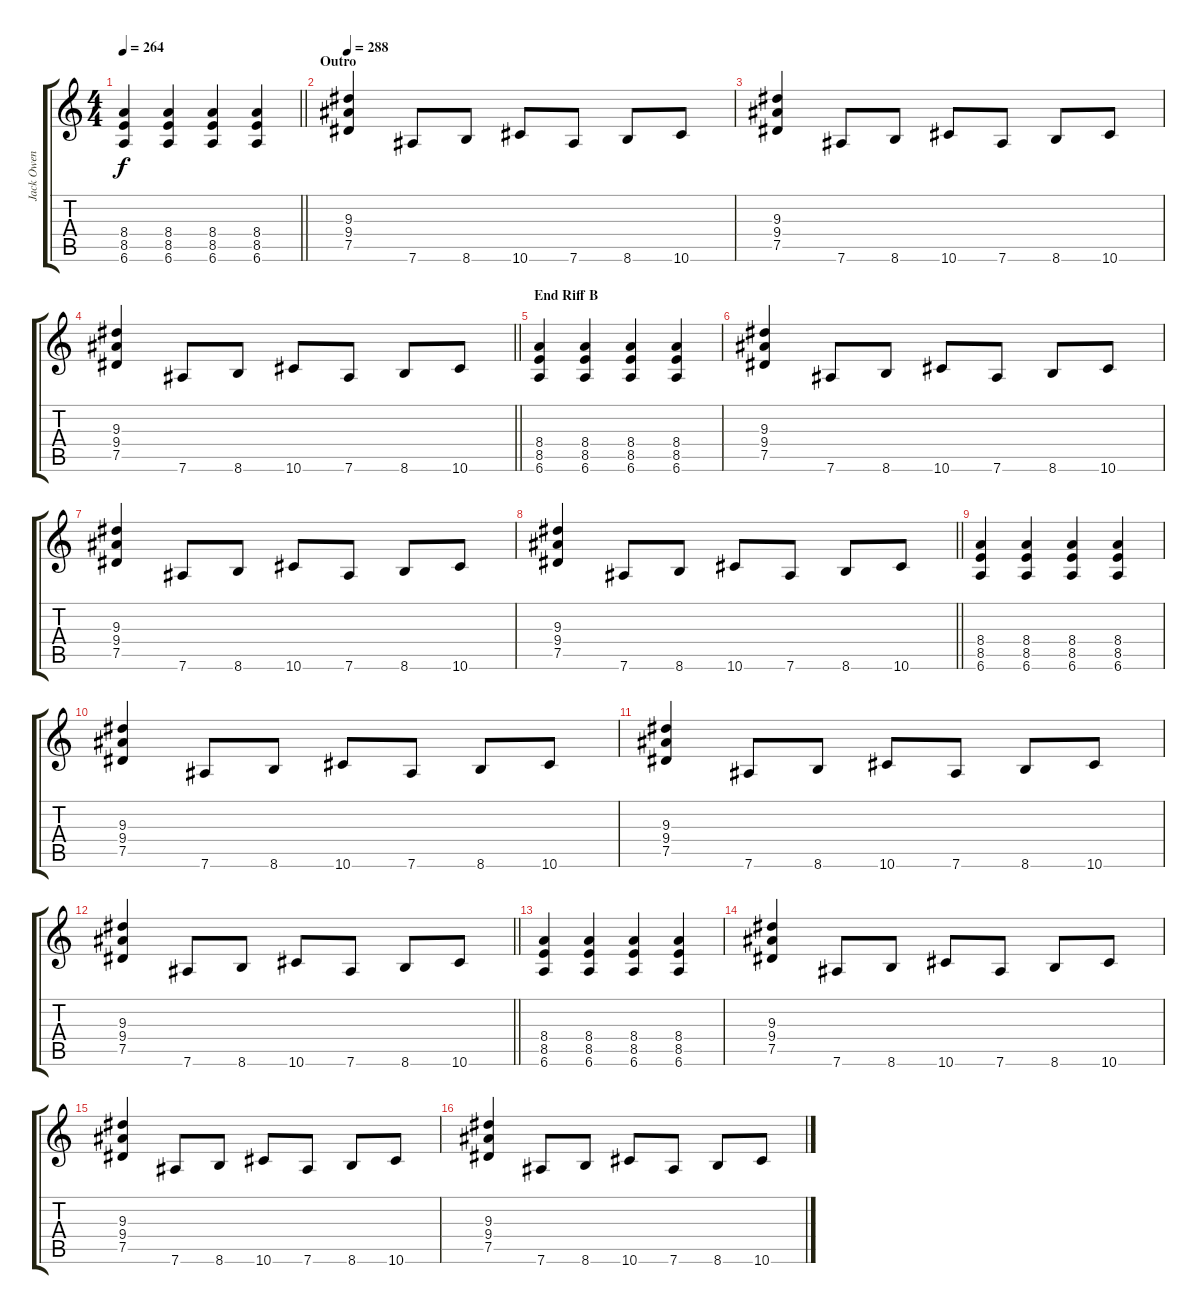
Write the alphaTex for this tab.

\track ("Jack Owen" "Jack Owen") {instrument distortionguitar}
\staff {score tabs}
\tuning (Eb4 Bb3 Gb3 Db3 Ab2 Eb2) {hide}
\ts (4 4)
\tempo 264
\clef g2
\barLineRight lightlight
\ks c
(8.4 8.5 6.6).4{dy f} (8.4 8.5 6.6).4 (8.4 8.5 6.6).4 (8.4 8.5 6.6).4 |
\section ("" "Outro")
\tempo 288
(9.3 9.4 7.5).4 7.6.8 8.6.8 10.6.8 7.6.8 8.6.8 10.6.8 |
(9.3 9.4 7.5).4 7.6.8 8.6.8 10.6.8 7.6.8 8.6.8 10.6.8 |
\barLineRight lightlight
(9.3 9.4 7.5).4 7.6.8 8.6.8 10.6.8 7.6.8 8.6.8 10.6.8 |
\section ("" "End Riff B")
(8.4 8.5 6.6).4 (8.4 8.5 6.6).4 (8.4 8.5 6.6).4 (8.4 8.5 6.6).4 |
(9.3 9.4 7.5).4 7.6.8 8.6.8 10.6.8 7.6.8 8.6.8 10.6.8 |
(9.3 9.4 7.5).4 7.6.8 8.6.8 10.6.8 7.6.8 8.6.8 10.6.8 |
\barLineRight lightlight
(9.3 9.4 7.5).4 7.6.8 8.6.8 10.6.8 7.6.8 8.6.8 10.6.8 |
(8.4 8.5 6.6).4 (8.4 8.5 6.6).4 (8.4 8.5 6.6).4 (8.4 8.5 6.6).4 |
(9.3 9.4 7.5).4 7.6.8 8.6.8 10.6.8 7.6.8 8.6.8 10.6.8 |
(9.3 9.4 7.5).4 7.6.8 8.6.8 10.6.8 7.6.8 8.6.8 10.6.8 |
\barLineRight lightlight
(9.3 9.4 7.5).4 7.6.8 8.6.8 10.6.8 7.6.8 8.6.8 10.6.8 |
(8.4 8.5 6.6).4 (8.4 8.5 6.6).4 (8.4 8.5 6.6).4 (8.4 8.5 6.6).4 |
(9.3 9.4 7.5).4 7.6.8 8.6.8 10.6.8 7.6.8 8.6.8 10.6.8 |
(9.3 9.4 7.5).4 7.6.8 8.6.8 10.6.8 7.6.8 8.6.8 10.6.8 |
(9.3 9.4 7.5).4 7.6.8 8.6.8 10.6.8 7.6.8 8.6.8 10.6.8
